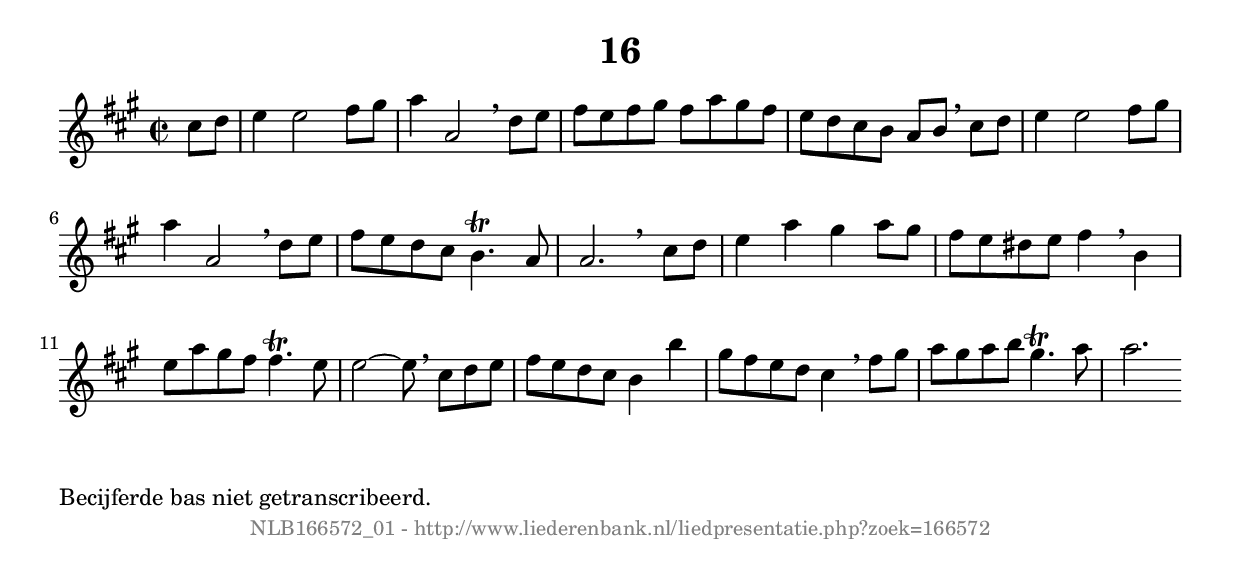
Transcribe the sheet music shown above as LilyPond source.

%
% produced by wce2krn 1.64 (7 June 2014)
%
\version"2.16"
#(append! paper-alist '(("long" . (cons (* 210 mm) (* 2000 mm)))))
#(set-default-paper-size "long")
sb = {\breathe}
mBreak = {\breathe }
bBreak = {\breathe }
x = {\once\override NoteHead #'style = #'cross }
gl=\glissando
itime={\override Staff.TimeSignature #'stencil = ##f }
ficta = {\once\set suggestAccidentals = ##t}
fine = {\once\override Score.RehearsalMark #'self-alignment-X = #1 \mark \markup {\italic{Fine}}}
dc = {\once\override Score.RehearsalMark #'self-alignment-X = #1 \mark \markup {\italic{D.C.}}}
dcf = {\once\override Score.RehearsalMark #'self-alignment-X = #1 \mark \markup {\italic{D.C. al Fine}}}
dcc = {\once\override Score.RehearsalMark #'self-alignment-X = #1 \mark \markup {\italic{D.C. al Coda}}}
ds = {\once\override Score.RehearsalMark #'self-alignment-X = #1 \mark \markup {\italic{D.S.}}}
dsf = {\once\override Score.RehearsalMark #'self-alignment-X = #1 \mark \markup {\italic{D.S. al Fine}}}
dsc = {\once\override Score.RehearsalMark #'self-alignment-X = #1 \mark \markup {\italic{D.S. al Coda}}}
pv = {\set Score.repeatCommands = #'((volta "1"))}
sv = {\set Score.repeatCommands = #'((volta "2"))}
tv = {\set Score.repeatCommands = #'((volta "3"))}
qv = {\set Score.repeatCommands = #'((volta "4"))}
xv = {\set Score.repeatCommands = #'((volta #f))}
\header{ tagline = ""
title = "16"
}
\score {{
\key a \major
\relative g'
{
\set melismaBusyProperties = #'()
\partial 32*8
\time 2/2
\tempo 4=120
\override Score.MetronomeMark #'transparent = ##t
\override Score.RehearsalMark #'break-visibility = #(vector #t #t #f)
cis8 d e4 e2 fis8 gis a4 a,2 \sb d8 e fis e fis gis fis a gis fis e d cis b a b \mBreak
cis8 d e4 e2 fis8 gis a4 a,2 \sb d8 e fis e d cis b4.\trill a8 a2. \bar ":|:" \bBreak
cis8 d e4 a gis a8 gis fis e dis e fis4 \sb b, e8 a gis fis fis4.\trill e8 e2~ e8 \mBreak
cis8 d e fis e d cis b4 b' gis8 fis e d cis4 \sb fis8 gis a gis a b gis4.\trill a8 a2. \bar ":|:"
 }}
 \midi { }
 \layout {
            indent = 0.0\cm
}
}
\markup { \wordwrap-string #" 
Becijferde bas niet getranscribeerd.
"}
\markup { \vspace #0 } \markup { \with-color #grey \fill-line { \center-column { \smaller "NLB166572_01 - http://www.liederenbank.nl/liedpresentatie.php?zoek=166572" } } }
